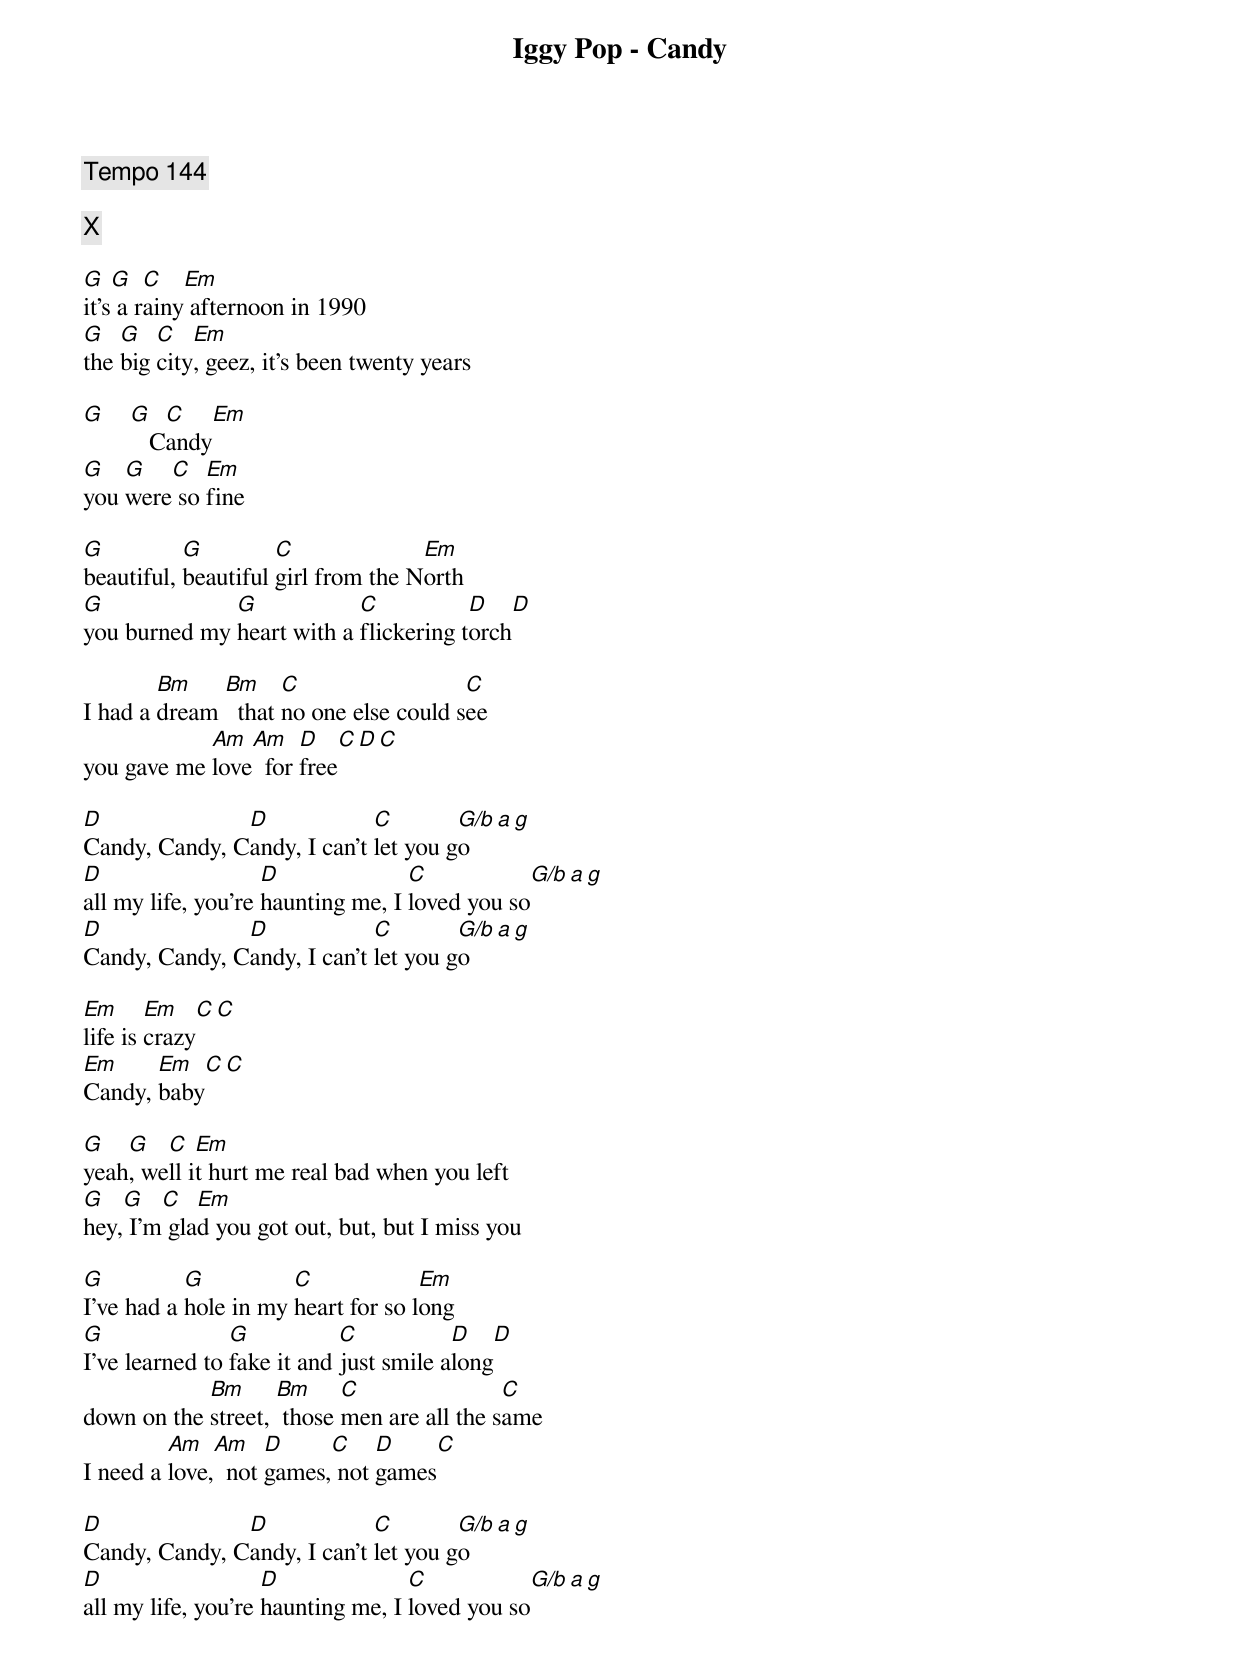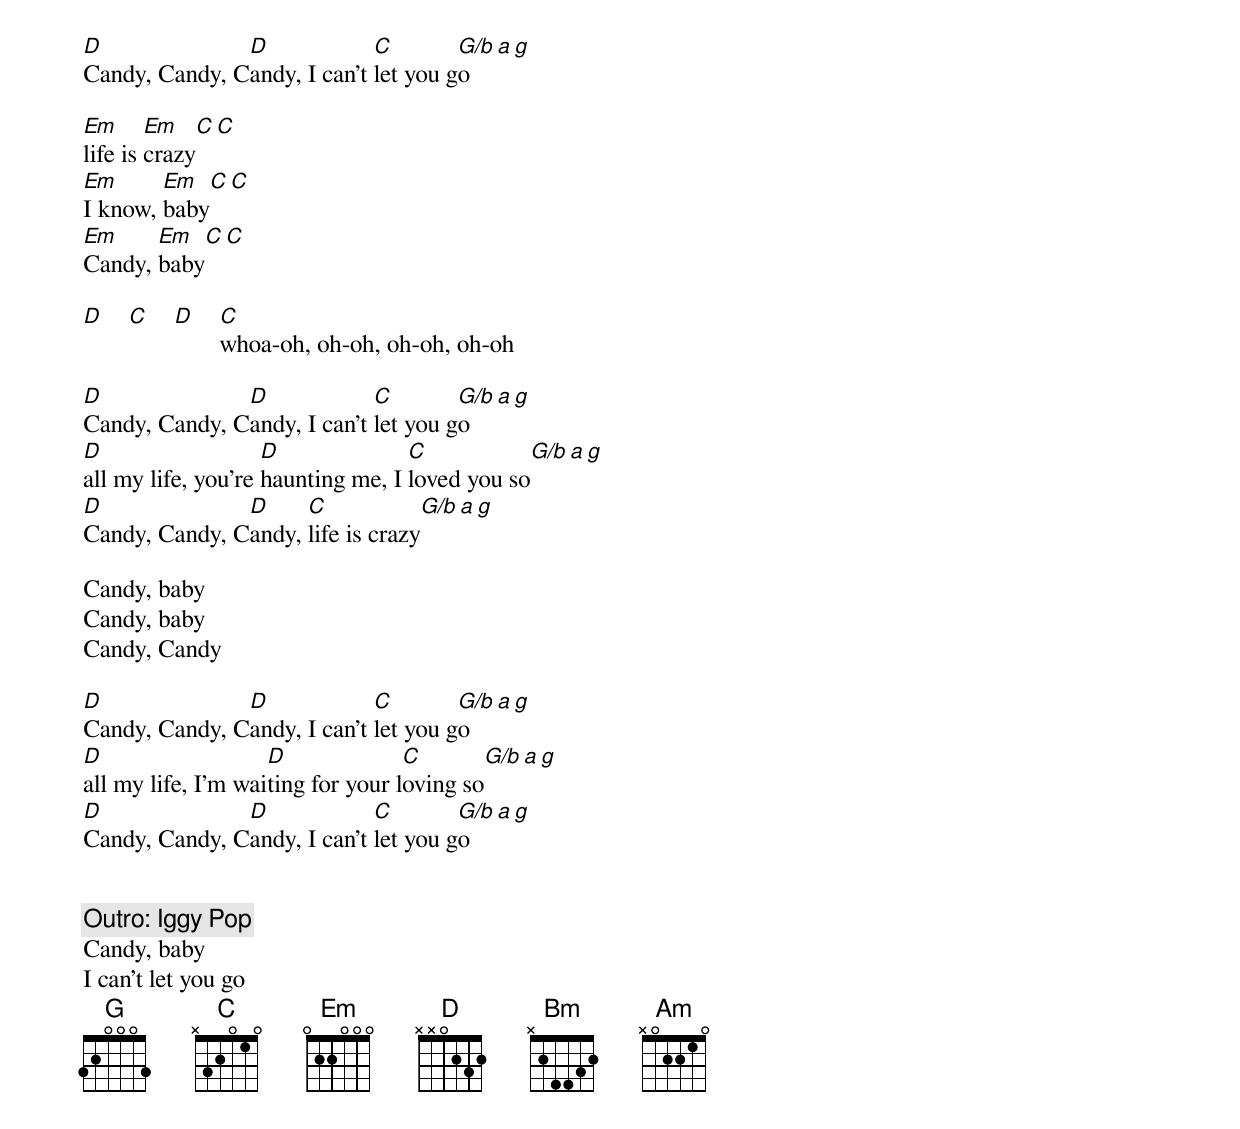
Iggy Pop - Candy

Tempo 144

X

G   G   C   Em
it's a rainy afternoon in 1990
G   G   C   Em
the big city, geez, it's been twenty years

G   G   C   Em
       Candy
G   G   C   Em
you were so fine

G          G         C              Em
beautiful, beautiful girl from the North
G             G            C           D    D
you burned my heart with a flickering torch

        Bm    Bm     C                  C
I had a dream   that no one else could see
            Am  Am    D     C   D   C
you gave me love  for free

D              D             C        G/b a g
Candy, Candy, Candy, I can't let you go
D                   D              C           G/b a g
all my life, you're haunting me, I loved you so
D              D             C        G/b a g
Candy, Candy, Candy, I can't let you go

Em      Em      C   C
life is crazy
Em     Em   C   C
Candy, baby

G   G   C   Em
yeah, well it hurt me real bad when you left
G   G   C   Em
hey, I'm glad you got out, but, but I miss you

G          G          C             Em
I've had a hole in my heart for so long
G               G           C           D    D
I've learned to fake it and just smile along
            Bm      Bm     C                C
down on the street,  those men are all the same
         Am   Am    D     C    D    C
I need a love,  not games, not games

D              D             C        G/b a g
Candy, Candy, Candy, I can't let you go
D                   D              C           G/b a g
all my life, you're haunting me, I loved you so
D              D             C        G/b a g
Candy, Candy, Candy, I can't let you go

Em      Em     C    C
life is crazy
Em      Em     C    C
I know, baby
Em     Em   C   C
Candy, baby

D   C   D   C
            whoa-oh, oh-oh, oh-oh, oh-oh

D              D             C        G/b a g
Candy, Candy, Candy, I can't let you go
D                   D              C           G/b a g
all my life, you're haunting me, I loved you so
D              D     C             G/b a g
Candy, Candy, Candy, life is crazy

Candy, baby
Candy, baby
Candy, Candy

D              D             C        G/b a g
Candy, Candy, Candy, I can't let you go
D                   D              C        G/b a g
all my life, I'm waiting for your loving so
D              D             C        G/b a g
Candy, Candy, Candy, I can't let you go


[Outro: Iggy Pop]
Candy, baby
I can't let you go
